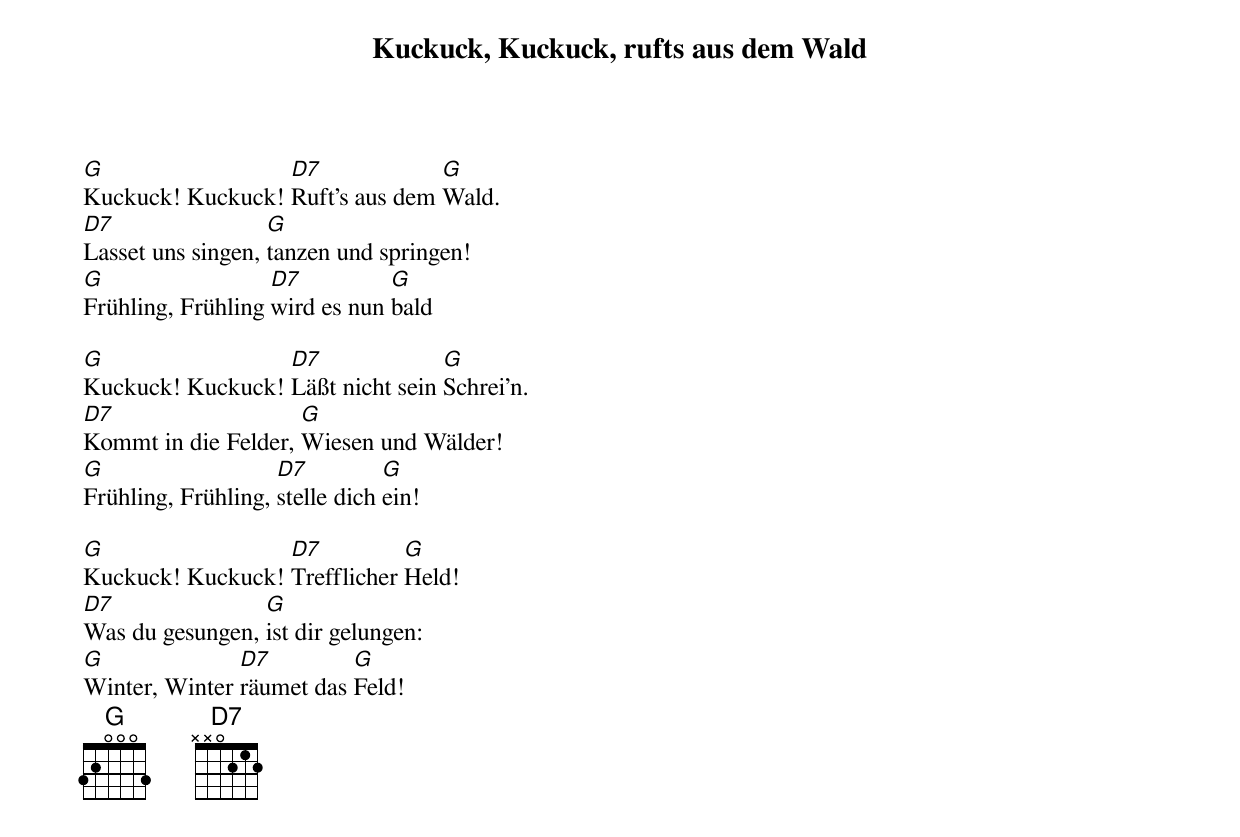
Kuckuck, Kuckuck, rufts aus dem Wald

G                 D7             G
Kuckuck! Kuckuck! Ruft's aus dem Wald.
D7                 G
Lasset uns singen, tanzen und springen!
G                  D7          G
Frühling, Frühling wird es nun bald

G                 D7              G
Kuckuck! Kuckuck! Läßt nicht sein Schrei'n.
D7                   G
Kommt in die Felder, Wiesen und Wälder!
G                   D7          G
Frühling, Frühling, stelle dich ein!

G                 D7          G
Kuckuck! Kuckuck! Trefflicher Held!
D7               G
Was du gesungen, ist dir gelungen:
G              D7         G
Winter, Winter räumet das Feld!
